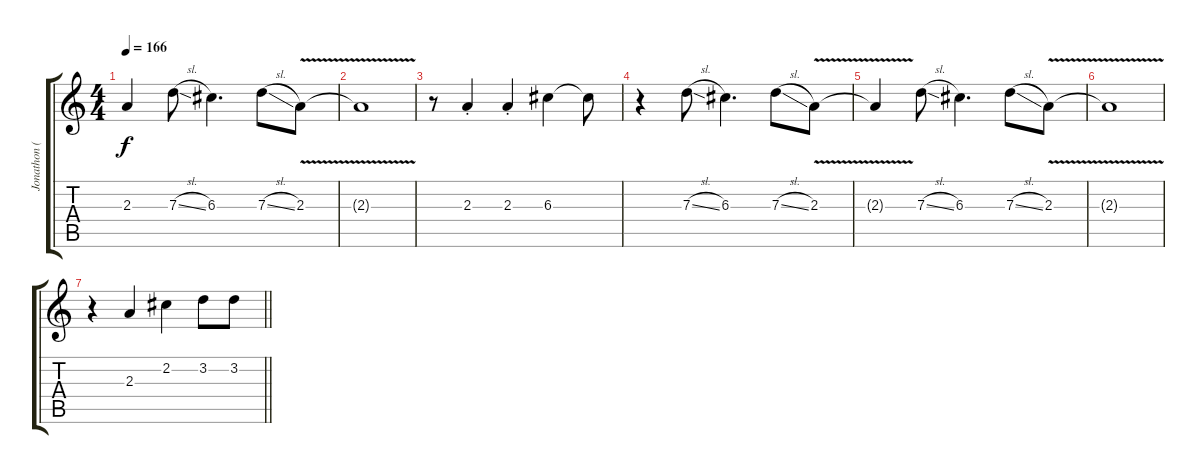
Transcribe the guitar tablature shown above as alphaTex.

\track ("Jonathon (Rhythm Guitar)" "Jonathon (") {instrument distortionguitar}
\staff {score tabs}
\tuning (E4 B3 G3 D3 A2 E2) {hide}
\ts (4 4)
\tempo 166
\clef g2
\ks c
2.3{t}.4{dy f} 7.3{sl}.8 6.3.4{d} 7.3{sl}.8 2.3{v}.8 |
2.3{t}.1 |
r.8 2.3{st}.4 2.3{st}.4 6.3.4 6.3{t}.8 |
r.4 7.3{sl}.8 6.3.4{d} 7.3{sl}.8 2.3{v}.8 |
2.3{t}.4 7.3{sl}.8 6.3.4{d} 7.3{sl}.8 2.3{v}.8 |
2.3{t}.1 |
\barLineRight lightlight
r.4 2.3.4 2.2.4 3.2.8 3.2.8
